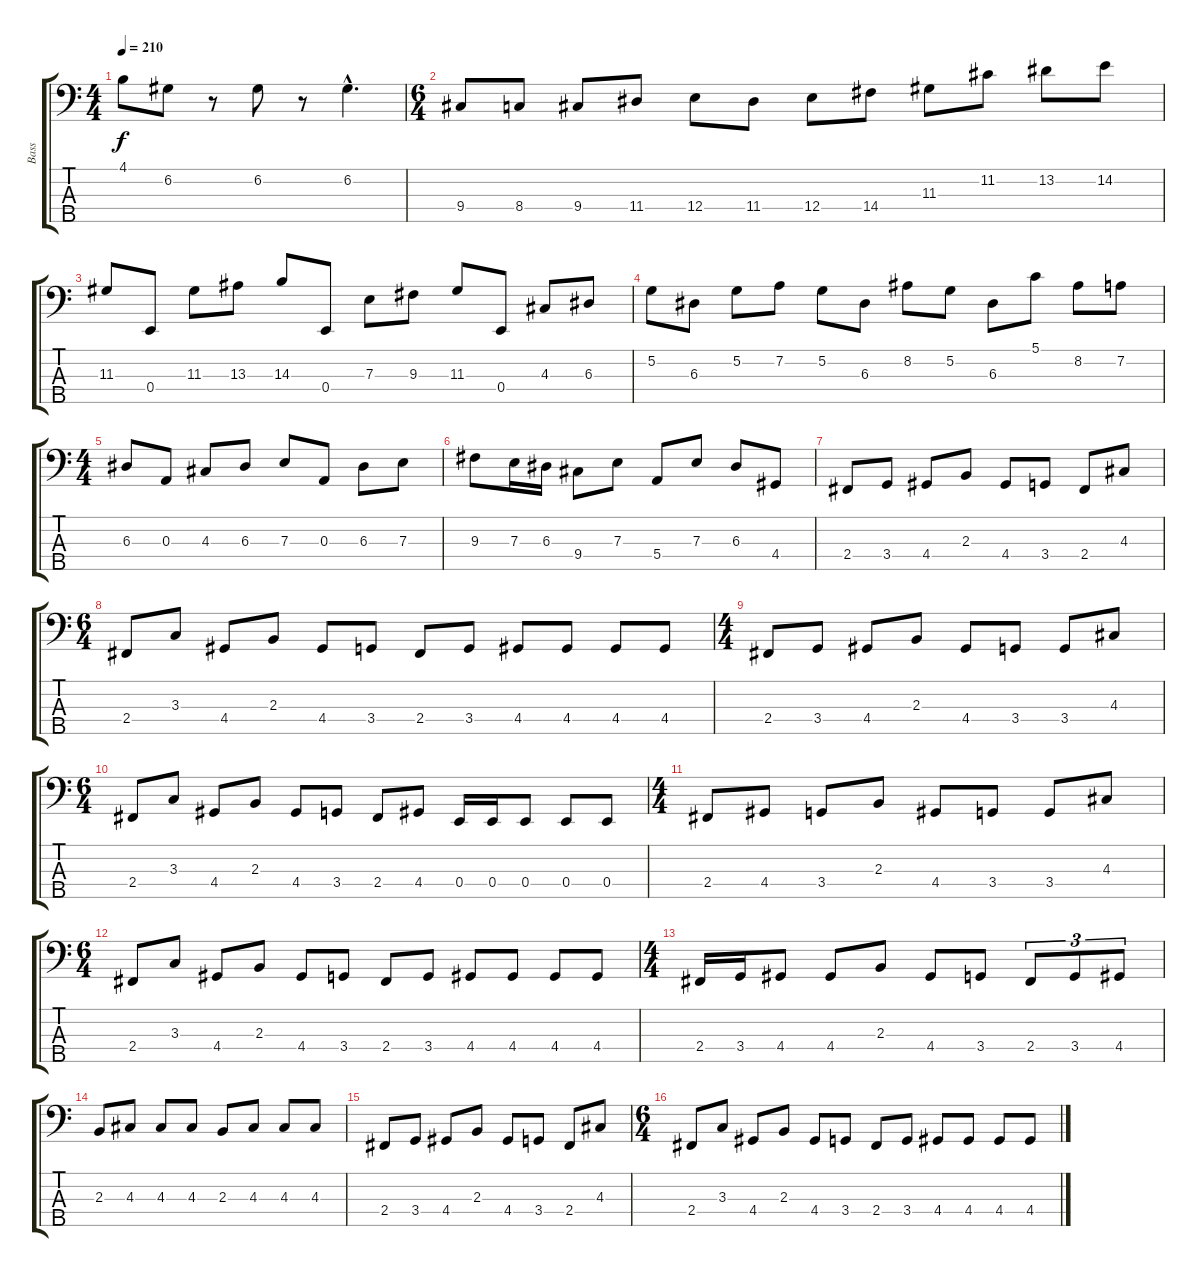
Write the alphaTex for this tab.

\track ("Bass" "Bass") {instrument electricbassfinger}
\staff {score tabs}
\tuning (G2 D2 A1 E1 B0) {hide}
\ts (4 4)
\tempo 210
\clef f4
\ks c
4.1.8{dy f} 6.2.8 r.8 6.2.8 r.8 6.2{hac}.4{d} |
\ts (6 4)
9.4.8 8.4.8 9.4.8 11.4.8 12.4.8 11.4.8 12.4.8 14.4.8 11.3.8 11.2.8 13.2.8 14.2.8 |
11.3.8 0.4.8 11.3.8 13.3.8 14.3.8 0.4.8 7.3.8 9.3.8 11.3.8 0.4.8 4.3.8 6.3.8 |
5.2.8 6.3.8 5.2.8 7.2.8 5.2.8 6.3.8 8.2.8 5.2.8 6.3.8 5.1.8 8.2.8 7.2.8 |
\ts (4 4)
6.3.8 0.3.8 4.3.8 6.3.8 7.3.8 0.3.8 6.3.8 7.3.8 |
9.3.8 7.3.16 6.3.16 9.4.8 7.3.8 5.4.8 7.3.8 6.3.8 4.4.8 |
2.4.8 3.4.8 4.4.8 2.3.8 4.4.8 3.4.8 2.4.8 4.3.8 |
\ts (6 4)
2.4.8 3.3.8 4.4.8 2.3.8 4.4.8 3.4.8 2.4.8 3.4.8 4.4.8 4.4.8 4.4.8 4.4.8 |
\ts (4 4)
2.4.8 3.4.8 4.4.8 2.3.8 4.4.8 3.4.8 3.4.8 4.3.8 |
\ts (6 4)
2.4.8 3.3.8 4.4.8 2.3.8 4.4.8 3.4.8 2.4.8 4.4.8 0.4.16 0.4.16 0.4.8 0.4.8 0.4.8 |
\ts (4 4)
2.4.8 4.4.8 3.4.8 2.3.8 4.4.8 3.4.8 3.4.8 4.3.8 |
\ts (6 4)
2.4.8 3.3.8 4.4.8 2.3.8 4.4.8 3.4.8 2.4.8 3.4.8 4.4.8 4.4.8 4.4.8 4.4.8 |
\ts (4 4)
2.4.16 3.4.16 4.4.8 4.4.8 2.3.8 4.4.8 3.4.8 2.4.8{tu (3 2)} 3.4.8{tu (3 2)} 4.4.8{tu (3 2)} |
2.3.8 4.3.8 4.3.8 4.3.8 2.3.8 4.3.8 4.3.8 4.3.8 |
2.4.8 3.4.8 4.4.8 2.3.8 4.4.8 3.4.8 2.4.8 4.3.8 |
\ts (6 4)
2.4.8 3.3.8 4.4.8 2.3.8 4.4.8 3.4.8 2.4.8 3.4.8 4.4.8 4.4.8 4.4.8 4.4.8
